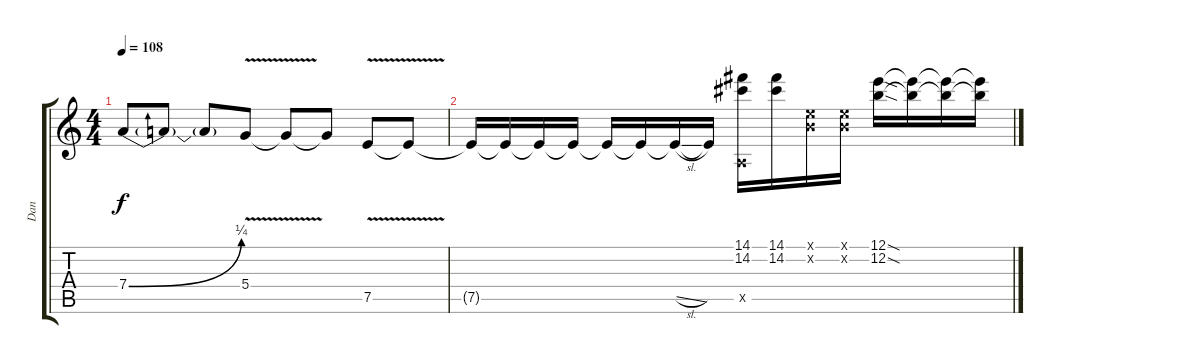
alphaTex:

\track ("Dan" "Dan") {instrument overdrivenguitar}
\staff {score tabs}
\tuning (E4 B3 G3 D3 A2 E2) {hide}
\ts (4 4)
\tempo 108
\clef g2
\ks c
7.4{be (bend 0 0 60 1)}.8{dy f} 7.4{t}.8 7.4{t}.8 5.4{v}.8 5.4{t}.8 5.4{t}.8 7.5{v}.8 7.5{t}.8 |
7.5{t}.16 7.5{t}.16 7.5{t}.16 7.5{t}.16 7.5{t}.16 7.5{t}.16 7.5{sl t}.16 7.5{t}.16 (14.1 14.2 0.5{x}).16 (14.1 14.2).16 (0.1{x} 0.2{x}).16 (0.1{x} 0.2{x}).16 (12.1{sod} 12.2{sod}).16 (12.1{t} 12.2{t}).16 (12.1{t} 12.2{t}).16 (12.1{t} 12.2{t}).16
